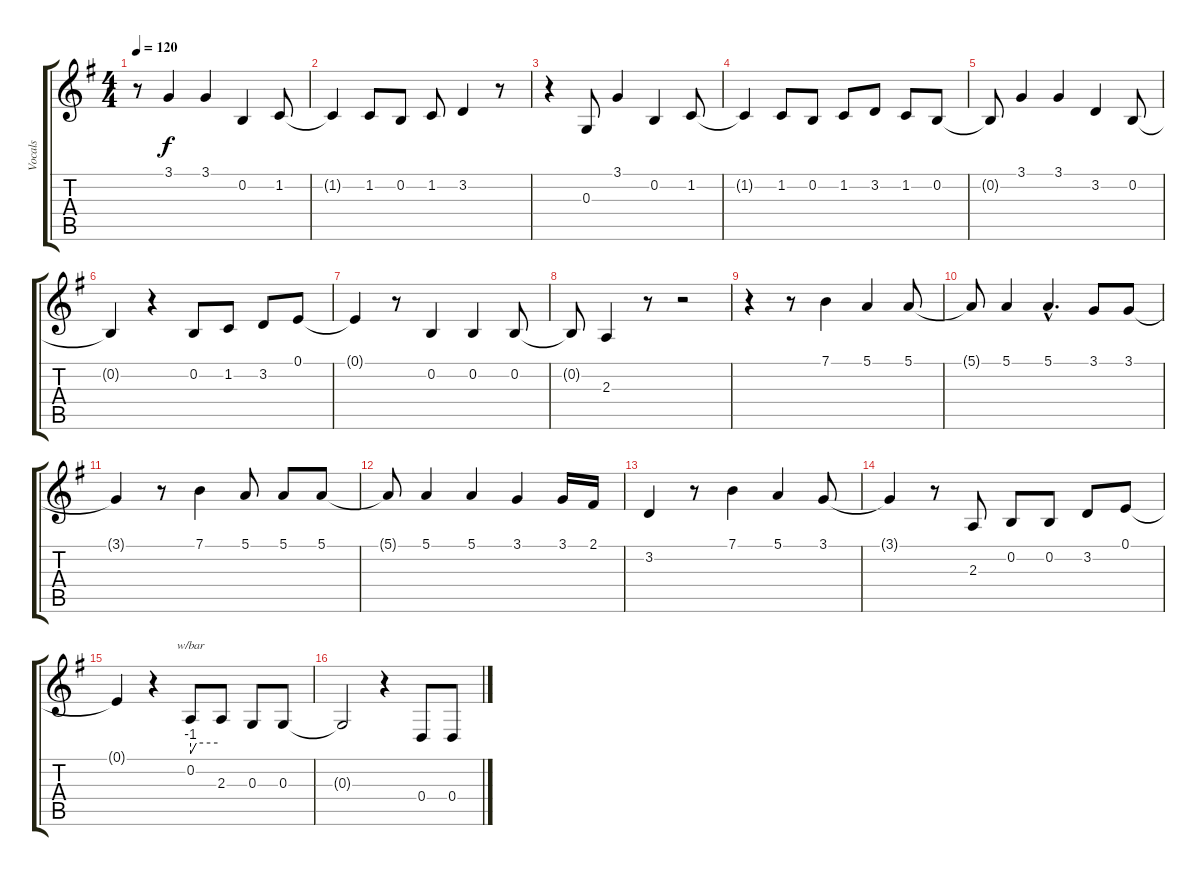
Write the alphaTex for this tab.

\track ("Vocals" "Vocals") {instrument synthvoice}
\staff {score tabs}
\tuning (E4 B3 G3 D3 A2 E2) {hide}
\ts (4 4)
\tempo 120
\clef g2
\ks g
r.8{dy f} 3.1.4 3.1.4 0.2.4 1.2.8 |
1.2{t}.4 1.2.8 0.2.8 1.2.8 3.2.4 r.8 |
r.4 0.3.8 3.1.4 0.2.4 1.2.8 |
1.2{t}.4 1.2.8 0.2.8 1.2.8 3.2.8 1.2.8 0.2.8 |
0.2{t}.8 3.1.4 3.1.4 3.2.4 0.2.8 |
0.2{t}.4 r.4 0.2.8 1.2.8 3.2.8 0.1.8 |
0.1{t}.4 r.8 0.2.4 0.2.4 0.2.8 |
0.2{t}.8 2.3.4 r.8 r.2 |
r.4 r.8 7.1.4 5.1.4 5.1.8 |
5.1{t}.8 5.1.4 5.1{hac}.4{d} 3.1.8 3.1.8 |
3.1{t}.4 r.8 7.1.4 5.1.8 5.1.8 5.1.8 |
5.1{t}.8 5.1.4 5.1.4 3.1.4 3.1.16 2.1.16 |
3.2.4 r.8 7.1.4 5.1.4 3.1.8 |
3.1{t}.4 r.8 2.3.8 0.2.8 0.2.8 3.2.8 0.1.8 |
0.1{t}.4 r.4 0.2.8{tbe (custom default 0 -4 13 0 60 0)} 2.3.8 0.3.8 0.3.8 |
0.3{t}.2 r.4 0.4.8 0.4.8
